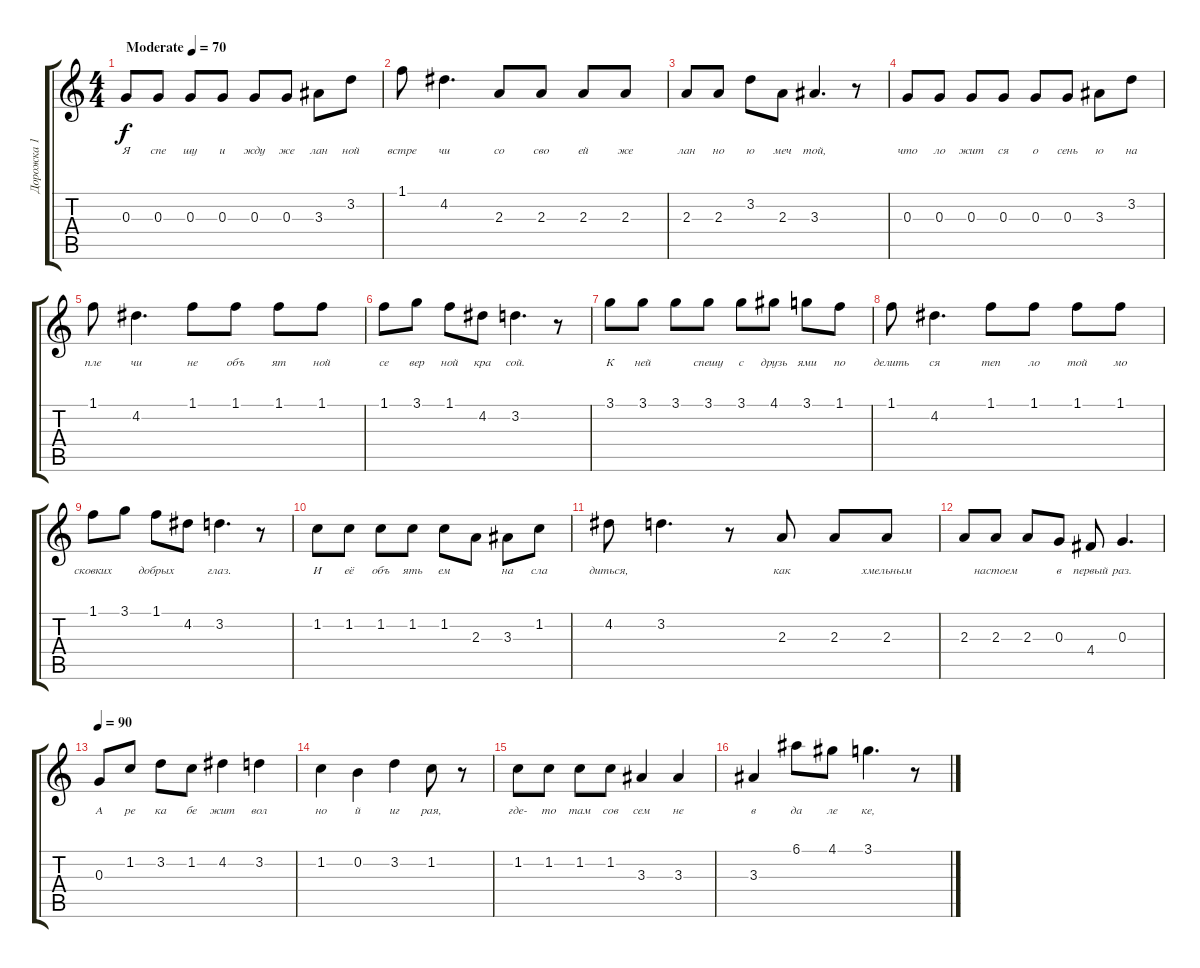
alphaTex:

\track ("Дорожка 1" "Дорожка 1") {instrument acousticguitarsteel}
\staff {score tabs}
\tuning (E4 B3 G3 D3 A2 E2) {hide}
\ts (4 4)
\tempo (70 "Moderate")
\clef g2
\ks c
0.3.8{lyrics (0 "Я") lyrics (1 "") lyrics (2 "") lyrics (3 "") lyrics (4 "") dy f instrument acousticguitarsteel} 0.3.8{lyrics (0 "спе") lyrics (1 "") lyrics (2 "") lyrics (3 "") lyrics (4 "")} 0.3.8{lyrics (0 "шу") lyrics (1 "") lyrics (2 "") lyrics (3 "") lyrics (4 "")} 0.3.8{lyrics (0 "и") lyrics (1 "") lyrics (2 "") lyrics (3 "") lyrics (4 "")} 0.3.8{lyrics (0 "жду") lyrics (1 "") lyrics (2 "") lyrics (3 "") lyrics (4 "")} 0.3.8{lyrics (0 "же") lyrics (1 "") lyrics (2 "") lyrics (3 "") lyrics (4 "")} 3.3.8{lyrics (0 "лан") lyrics (1 "") lyrics (2 "") lyrics (3 "") lyrics (4 "")} 3.2.8{lyrics (0 "ной") lyrics (1 "") lyrics (2 "") lyrics (3 "") lyrics (4 "")} |
1.1.8{lyrics (0 "встре") lyrics (1 "") lyrics (2 "") lyrics (3 "") lyrics (4 "")} 4.2.4{d lyrics (0 "чи") lyrics (1 "") lyrics (2 "") lyrics (3 "") lyrics (4 "")} 2.3.8{lyrics (0 "со") lyrics (1 "") lyrics (2 "") lyrics (3 "") lyrics (4 "")} 2.3.8{lyrics (0 "сво") lyrics (1 "") lyrics (2 "") lyrics (3 "") lyrics (4 "")} 2.3.8{lyrics (0 "ей") lyrics (1 "") lyrics (2 "") lyrics (3 "") lyrics (4 "")} 2.3.8{lyrics (0 "же") lyrics (1 "") lyrics (2 "") lyrics (3 "") lyrics (4 "")} |
2.3.8{lyrics (0 "лан") lyrics (1 "") lyrics (2 "") lyrics (3 "") lyrics (4 "")} 2.3.8{lyrics (0 "но") lyrics (1 "") lyrics (2 "") lyrics (3 "") lyrics (4 "")} 3.2.8{lyrics (0 "ю") lyrics (1 "") lyrics (2 "") lyrics (3 "") lyrics (4 "")} 2.3.8{lyrics (0 "меч") lyrics (1 "") lyrics (2 "") lyrics (3 "") lyrics (4 "")} 3.3.4{d lyrics (0 "той,") lyrics (1 "") lyrics (2 "") lyrics (3 "") lyrics (4 "")} r.8 |
0.3.8{lyrics (0 "что") lyrics (1 "") lyrics (2 "") lyrics (3 "") lyrics (4 "")} 0.3.8{lyrics (0 "ло") lyrics (1 "") lyrics (2 "") lyrics (3 "") lyrics (4 "")} 0.3.8{lyrics (0 "жит") lyrics (1 "") lyrics (2 "") lyrics (3 "") lyrics (4 "")} 0.3.8{lyrics (0 "ся") lyrics (1 "") lyrics (2 "") lyrics (3 "") lyrics (4 "")} 0.3.8{lyrics (0 "о") lyrics (1 "") lyrics (2 "") lyrics (3 "") lyrics (4 "")} 0.3.8{lyrics (0 "сень") lyrics (1 "") lyrics (2 "") lyrics (3 "") lyrics (4 "")} 3.3.8{lyrics (0 "ю") lyrics (1 "") lyrics (2 "") lyrics (3 "") lyrics (4 "")} 3.2.8{lyrics (0 "на") lyrics (1 "") lyrics (2 "") lyrics (3 "") lyrics (4 "")} |
1.1.8{lyrics (0 "пле") lyrics (1 "") lyrics (2 "") lyrics (3 "") lyrics (4 "")} 4.2.4{d lyrics (0 "чи") lyrics (1 "") lyrics (2 "") lyrics (3 "") lyrics (4 "")} 1.1.8{lyrics (0 "не") lyrics (1 "") lyrics (2 "") lyrics (3 "") lyrics (4 "")} 1.1.8{lyrics (0 "объ") lyrics (1 "") lyrics (2 "") lyrics (3 "") lyrics (4 "")} 1.1.8{lyrics (0 "ят") lyrics (1 "") lyrics (2 "") lyrics (3 "") lyrics (4 "")} 1.1.8{lyrics (0 "ной") lyrics (1 "") lyrics (2 "") lyrics (3 "") lyrics (4 "")} |
1.1.8{lyrics (0 "се") lyrics (1 "") lyrics (2 "") lyrics (3 "") lyrics (4 "")} 3.1.8{lyrics (0 "вер") lyrics (1 "") lyrics (2 "") lyrics (3 "") lyrics (4 "")} 1.1.8{lyrics (0 "ной") lyrics (1 "") lyrics (2 "") lyrics (3 "") lyrics (4 "")} 4.2.8{lyrics (0 "кра") lyrics (1 "") lyrics (2 "") lyrics (3 "") lyrics (4 "")} 3.2.4{d lyrics (0 "сой.") lyrics (1 "") lyrics (2 "") lyrics (3 "") lyrics (4 "")} r.8 |
3.1.8{lyrics (0 "К") lyrics (1 "") lyrics (2 "") lyrics (3 "") lyrics (4 "")} 3.1.8{lyrics (0 "ней") lyrics (1 "") lyrics (2 "") lyrics (3 "") lyrics (4 "")} 3.1.8{lyrics (0 "") lyrics (1 "") lyrics (2 "") lyrics (3 "") lyrics (4 "")} 3.1.8{lyrics (0 "спешу") lyrics (1 "") lyrics (2 "") lyrics (3 "") lyrics (4 "")} 3.1.8{lyrics (0 "с") lyrics (1 "") lyrics (2 "") lyrics (3 "") lyrics (4 "")} 4.1.8{lyrics (0 "друзь") lyrics (1 "") lyrics (2 "") lyrics (3 "") lyrics (4 "")} 3.1.8{lyrics (0 "ями") lyrics (1 "") lyrics (2 "") lyrics (3 "") lyrics (4 "")} 1.1.8{lyrics (0 "по") lyrics (1 "") lyrics (2 "") lyrics (3 "") lyrics (4 "")} |
1.1.8{lyrics (0 "делить") lyrics (1 "") lyrics (2 "") lyrics (3 "") lyrics (4 "")} 4.2.4{d lyrics (0 "ся") lyrics (1 "") lyrics (2 "") lyrics (3 "") lyrics (4 "")} 1.1.8{lyrics (0 "теп") lyrics (1 "") lyrics (2 "") lyrics (3 "") lyrics (4 "")} 1.1.8{lyrics (0 "ло") lyrics (1 "") lyrics (2 "") lyrics (3 "") lyrics (4 "")} 1.1.8{lyrics (0 "той") lyrics (1 "") lyrics (2 "") lyrics (3 "") lyrics (4 "")} 1.1.8{lyrics (0 "мо") lyrics (1 "") lyrics (2 "") lyrics (3 "") lyrics (4 "")} |
1.1.8{lyrics (0 "сковких") lyrics (1 "") lyrics (2 "") lyrics (3 "") lyrics (4 "")} 3.1.8{lyrics (0 "") lyrics (1 "") lyrics (2 "") lyrics (3 "") lyrics (4 "")} 1.1.8{lyrics (0 "добрых") lyrics (1 "") lyrics (2 "") lyrics (3 "") lyrics (4 "")} 4.2.8{lyrics (0 "") lyrics (1 "") lyrics (2 "") lyrics (3 "") lyrics (4 "")} 3.2.4{d lyrics (0 "глаз.") lyrics (1 "") lyrics (2 "") lyrics (3 "") lyrics (4 "")} r.8 |
1.2.8{lyrics (0 "И") lyrics (1 "") lyrics (2 "") lyrics (3 "") lyrics (4 "")} 1.2.8{lyrics (0 "её") lyrics (1 "") lyrics (2 "") lyrics (3 "") lyrics (4 "")} 1.2.8{lyrics (0 "объ") lyrics (1 "") lyrics (2 "") lyrics (3 "") lyrics (4 "")} 1.2.8{lyrics (0 "ять") lyrics (1 "") lyrics (2 "") lyrics (3 "") lyrics (4 "")} 1.2.8{lyrics (0 "ем") lyrics (1 "") lyrics (2 "") lyrics (3 "") lyrics (4 "")} 2.3.8{lyrics (0 "") lyrics (1 "") lyrics (2 "") lyrics (3 "") lyrics (4 "")} 3.3.8{lyrics (0 "на") lyrics (1 "") lyrics (2 "") lyrics (3 "") lyrics (4 "")} 1.2.8{lyrics (0 "сла") lyrics (1 "") lyrics (2 "") lyrics (3 "") lyrics (4 "")} |
4.2.8{lyrics (0 "диться,") lyrics (1 "") lyrics (2 "") lyrics (3 "") lyrics (4 "")} 3.2.4{d lyrics (0 "") lyrics (1 "") lyrics (2 "") lyrics (3 "") lyrics (4 "")} r.8 2.3.8{lyrics (0 "как") lyrics (1 "") lyrics (2 "") lyrics (3 "") lyrics (4 "")} 2.3.8{lyrics (0 "") lyrics (1 "") lyrics (2 "") lyrics (3 "") lyrics (4 "")} 2.3.8{lyrics (0 "хмельным") lyrics (1 "") lyrics (2 "") lyrics (3 "") lyrics (4 "")} |
2.3.8{lyrics (0 "") lyrics (1 "") lyrics (2 "") lyrics (3 "") lyrics (4 "")} 2.3.8{lyrics (0 "настоем") lyrics (1 "") lyrics (2 "") lyrics (3 "") lyrics (4 "")} 2.3.8{lyrics (0 "") lyrics (1 "") lyrics (2 "") lyrics (3 "") lyrics (4 "")} 0.3.8{lyrics (0 "в") lyrics (1 "") lyrics (2 "") lyrics (3 "") lyrics (4 "")} 4.4.8{lyrics (0 "первый") lyrics (1 "") lyrics (2 "") lyrics (3 "") lyrics (4 "")} 0.3.4{d lyrics (0 "раз.") lyrics (1 "") lyrics (2 "") lyrics (3 "") lyrics (4 "")} |
\tempo 90
0.3.8{lyrics (0 "А") lyrics (1 "") lyrics (2 "") lyrics (3 "") lyrics (4 "")} 1.2.8{lyrics (0 "ре") lyrics (1 "") lyrics (2 "") lyrics (3 "") lyrics (4 "")} 3.2.8{lyrics (0 "ка") lyrics (1 "") lyrics (2 "") lyrics (3 "") lyrics (4 "")} 1.2.8{lyrics (0 "бе") lyrics (1 "") lyrics (2 "") lyrics (3 "") lyrics (4 "")} 4.2.4{lyrics (0 "жит") lyrics (1 "") lyrics (2 "") lyrics (3 "") lyrics (4 "")} 3.2.4{lyrics (0 "вол") lyrics (1 "") lyrics (2 "") lyrics (3 "") lyrics (4 "")} |
1.2.4{lyrics (0 "но") lyrics (1 "") lyrics (2 "") lyrics (3 "") lyrics (4 "")} 0.2.4{lyrics (0 "й") lyrics (1 "") lyrics (2 "") lyrics (3 "") lyrics (4 "")} 3.2.4{lyrics (0 "иг") lyrics (1 "") lyrics (2 "") lyrics (3 "") lyrics (4 "")} 1.2.8{lyrics (0 "рая,") lyrics (1 "") lyrics (2 "") lyrics (3 "") lyrics (4 "")} r.8 |
1.2.8{lyrics (0 "где-") lyrics (1 "") lyrics (2 "") lyrics (3 "") lyrics (4 "")} 1.2.8{lyrics (0 "то") lyrics (1 "") lyrics (2 "") lyrics (3 "") lyrics (4 "")} 1.2.8{lyrics (0 "там") lyrics (1 "") lyrics (2 "") lyrics (3 "") lyrics (4 "")} 1.2.8{lyrics (0 "сов") lyrics (1 "") lyrics (2 "") lyrics (3 "") lyrics (4 "")} 3.3.4{lyrics (0 "сем") lyrics (1 "") lyrics (2 "") lyrics (3 "") lyrics (4 "")} 3.3.4{lyrics (0 "не") lyrics (1 "") lyrics (2 "") lyrics (3 "") lyrics (4 "")} |
3.3.4{lyrics (0 "в") lyrics (1 "") lyrics (2 "") lyrics (3 "") lyrics (4 "")} 6.1.8{lyrics (0 "да") lyrics (1 "") lyrics (2 "") lyrics (3 "") lyrics (4 "")} 4.1.8{lyrics (0 "ле") lyrics (1 "") lyrics (2 "") lyrics (3 "") lyrics (4 "")} 3.1.4{d lyrics (0 "ке,") lyrics (1 "") lyrics (2 "") lyrics (3 "") lyrics (4 "")} r.8
